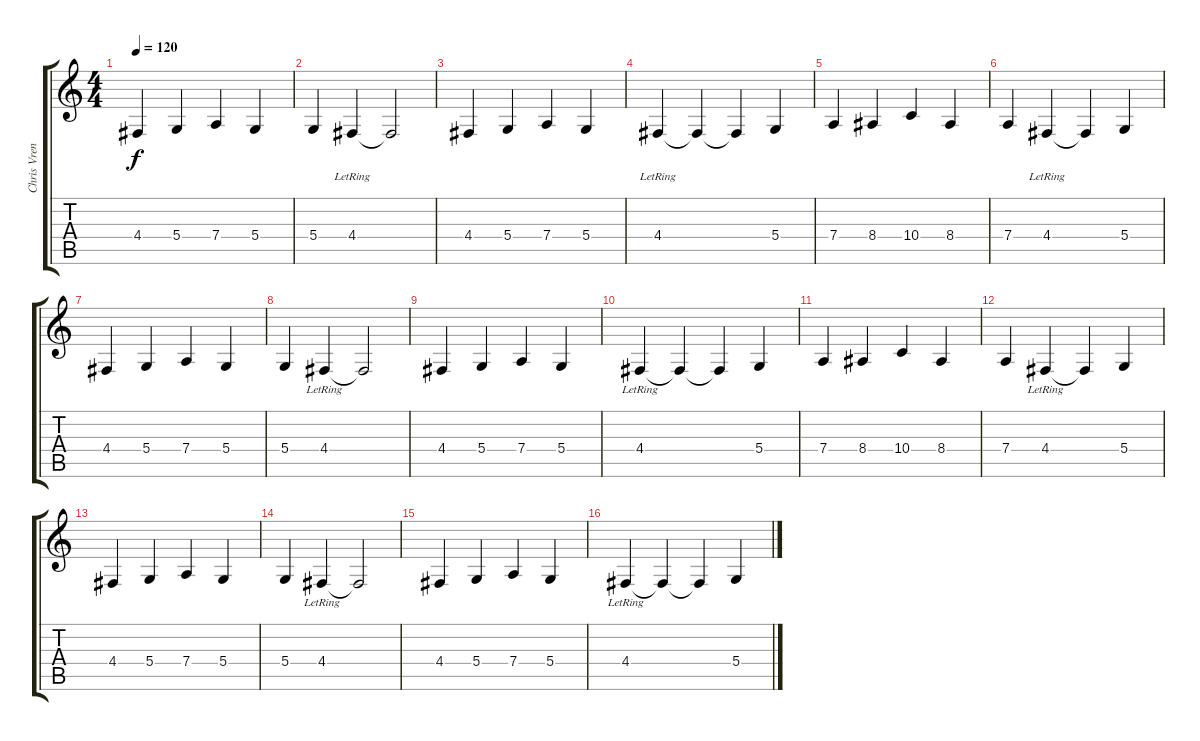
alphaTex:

\track ("Chris Vrenna" "Chris Vren") {instrument pad8sweep}
\staff {score tabs}
\tuning (E4 B3 G3 D3 A2 D2) {hide}
\ts (4 4)
\tempo 120
\clef g2
\ks c
4.4.4{dy f} 5.4.4 7.4.4 5.4.4 |
5.4.4 4.4{lr}.4 4.4{t}.2 |
4.4.4 5.4.4 7.4.4 5.4.4 |
4.4{lr}.4 4.4{t}.4 4.4{t}.4 5.4.4 |
7.4.4 8.4.4 10.4.4 8.4.4 |
7.4.4 4.4{lr}.4 4.4{t}.4 5.4.4 |
4.4.4 5.4.4 7.4.4 5.4.4 |
5.4.4 4.4{lr}.4 4.4{t}.2 |
4.4.4 5.4.4 7.4.4 5.4.4 |
4.4{lr}.4 4.4{t}.4 4.4{t}.4 5.4.4 |
7.4.4 8.4.4 10.4.4 8.4.4 |
7.4.4 4.4{lr}.4 4.4{t}.4 5.4.4 |
4.4.4 5.4.4 7.4.4 5.4.4 |
5.4.4 4.4{lr}.4 4.4{t}.2 |
4.4.4 5.4.4 7.4.4 5.4.4 |
4.4{lr}.4 4.4{t}.4 4.4{t}.4 5.4.4
